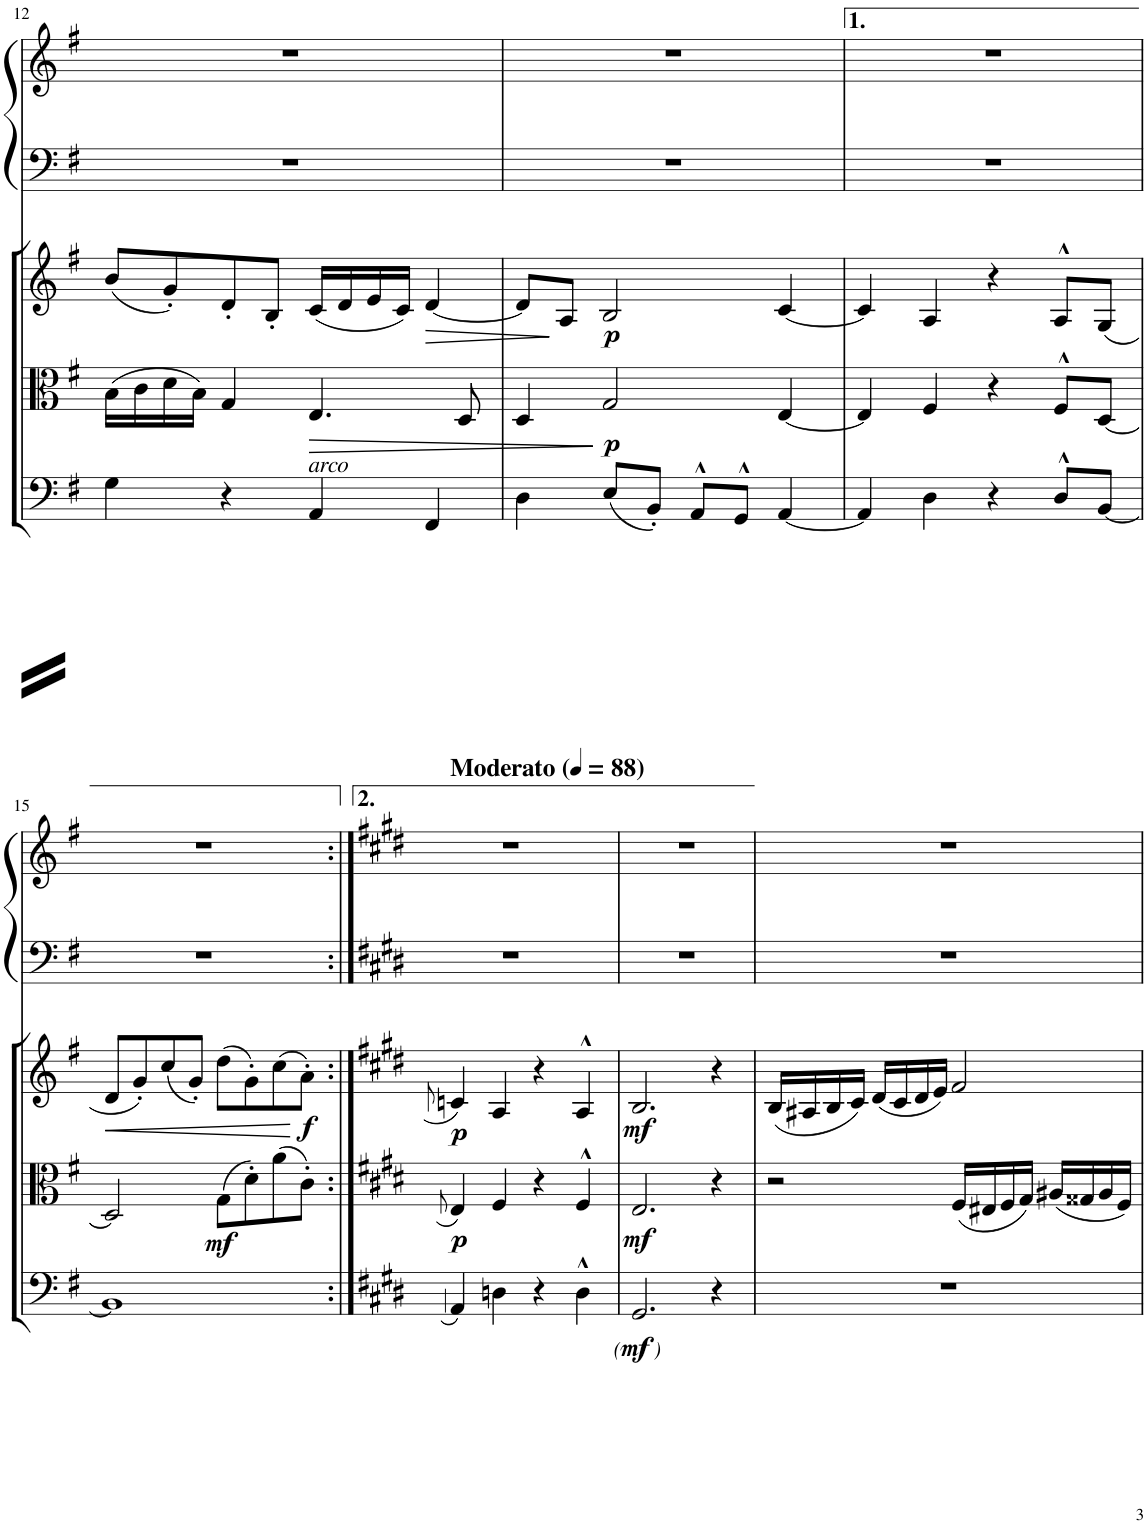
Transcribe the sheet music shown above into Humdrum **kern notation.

**kern	**dynam	**kern	**dynam	**kern	**dynam	**kern	**kern
*part4	*part4	*part3	*part3	*part2	*part2	*part1	*part1
*staff5	*staff5	*staff4	*staff4	*staff3	*staff3	*staff2	*staff1
*I"Violoncello	*	*I"Viola	*	*I"Housle	*	*I"Harfa	*
*I'Vc	*	*I'Vla	*	*	*	*	*
!!LO:PB:g=z
*clefF4	*	*clefC3	*	*clefG2	*	*clefF4	*clefG2
*k[f#]	*	*k[f#]	*	*k[f#]	*	*k[f#]	*k[f#]
*M4/4	*	*M4/4	*	*M4/4	*	*M4/4	*M4/4
=12	=12	=12	=12	=12	=12	=12	=12
4G\	.	(16B\LL	.	(8b/L	.	1r	1r
.	.	16c\	.	.	.	.	.
.	.	16d\	.	8g'/)	.	.	.
.	.	16B\JJ)	.	.	.	.	.
4r	.	4G/	.	8d'/	.	.	.
.	.	.	.	8B'/J	.	.	.
!LO:TX:a:i:t=arco	!	!	!	!	!	!	!
!	!	!	!LO:HP:b	!	!	!	!
4AA/	.	4.E/	>	(16c/LL	.	.	.
.	.	.	.	16d/	.	.	.
.	.	.	.	16e/	.	.	.
.	.	.	.	16c/JJ)	.	.	.
!	!	!	!	!	!LO:HP:b	!	!
4FF#/	.	.	.	[4d/	>	.	.
.	.	8D/	.	.	.	.	.
=13	=13	=13	=13	=13	=13	=13	=13
4D\	.	4D/	.	8d/L]	.	1r	1r
.	.	.	.	8A/J	]	.	.
!	!	!	!LO:DY:n=1:b	!	!LO:DY:b	!	!
(8E/L	.	2G/	] p	2B/	p	.	.
8BB'/J)	.	.	.	.	.	.	.
8AA^^/L	.	.	.	.	.	.	.
8GG^^/J	.	.	.	.	.	.	.
[4AA/	.	[4E/	.	[4c/	.	.	.
=14	=14	=14	=14	=14	=14	=14	=14
4AA/]	.	4E/]	.	4c/]	.	1r	1r
4D\	.	4F#/	.	4A/	.	.	.
4r	.	4r	.	4r	.	.	.
8D^^/L	.	8F#^^/L	.	8A^^/L	.	.	.
[8BB/J	.	[8D/J	.	(8G/J	.	.	.
!!LO:LB:g=z
=15	=15	=15	=15	=15	=15	=15	=15
!	!	!	!	!	!LO:HP:b	!	!
1BB]	.	2D/]	.	8d/L	<	1r	1r
.	.	.	.	8g'/)	.	.	.
.	.	.	.	(8cc/	.	.	.
.	.	.	.	8g'/J)	.	.	.
!	!	!	!LO:DY:b	!	!	!	!
.	.	(8G\L	mf	(8dd\L	.	.	.
.	.	8d'\)	.	8g'\)	.	.	.
.	.	(8a\	.	(8cc\	.	.	.
!	!	!	!	!	!LO:DY:n=1:b	!	!
.	.	8c'\J)	.	8a'\J)	[ f	.	.
=16:|!	=16:|!	=16:|!	=16:|!	=16:|!	=16:|!	=16:|!	=16:|!
*k[f#c#g#d#]	*	*k[f#c#g#d#]	*	*k[f#c#g#d#]	*	*k[f#c#g#d#]	*k[f#c#g#d#]
*	*	*	*	*	*	*	*MM88
(4qGG#/	.	(8qD#/	.	(8qA/	.	.	.
!	!	!	!	!	!	!	!LO:TX:a:B:t=Moderato
!	!	!	!LO:DY:b	!	!LO:DY:b	!	!
4AA/)	.	4E/)	p	4cn/)	p	1r	1r
4Dn\	.	4F#/	.	4A/	.	.	.
4r	.	4r	.	4r	.	.	.
4D^^\	.	4F#^^/	.	4A^^/	.	.	.
=17	=17	=17	=17	=17	=17	=17	=17
!	!LO:DY:b	!	!	!	!	!	!
!	!LO:DY:n=1:b	!	!	!	!	!	!
!	!LO:DY:n=2:b	!	!LO:DY:b	!	!LO:DY:b	!	!
2.GG#/	other-dynamics mf other-dynamics	2.E/	mf	2.B/	mf	1r	1r
4r	.	4r	.	4r	.	.	.
=18	=18	=18	=18	=18	=18	=18	=18
1r	.	2r	.	(16B/LL	.	1r	1r
.	.	.	.	16A#X/	.	.	.
.	.	.	.	16B/	.	.	.
.	.	.	.	16c#/JJ)	.	.	.
.	.	.	.	(16d#/LL	.	.	.
.	.	.	.	16c#/	.	.	.
.	.	.	.	16d#/	.	.	.
.	.	.	.	16e/JJ)	.	.	.
.	.	(16F#/LL	.	2f#/	.	.	.
.	.	16E#X/	.	.	.	.	.
.	.	16F#/	.	.	.	.	.
.	.	16G#/JJ)	.	.	.	.	.
.	.	(16A#X/LL	.	.	.	.	.
.	.	16G##X/	.	.	.	.	.
.	.	16A#/	.	.	.	.	.
.	.	16F#/JJ)	.	.	.	.	.
=	=	=	=	=	=	=	=
*-	*-	*-	*-	*-	*-	*-	*-
